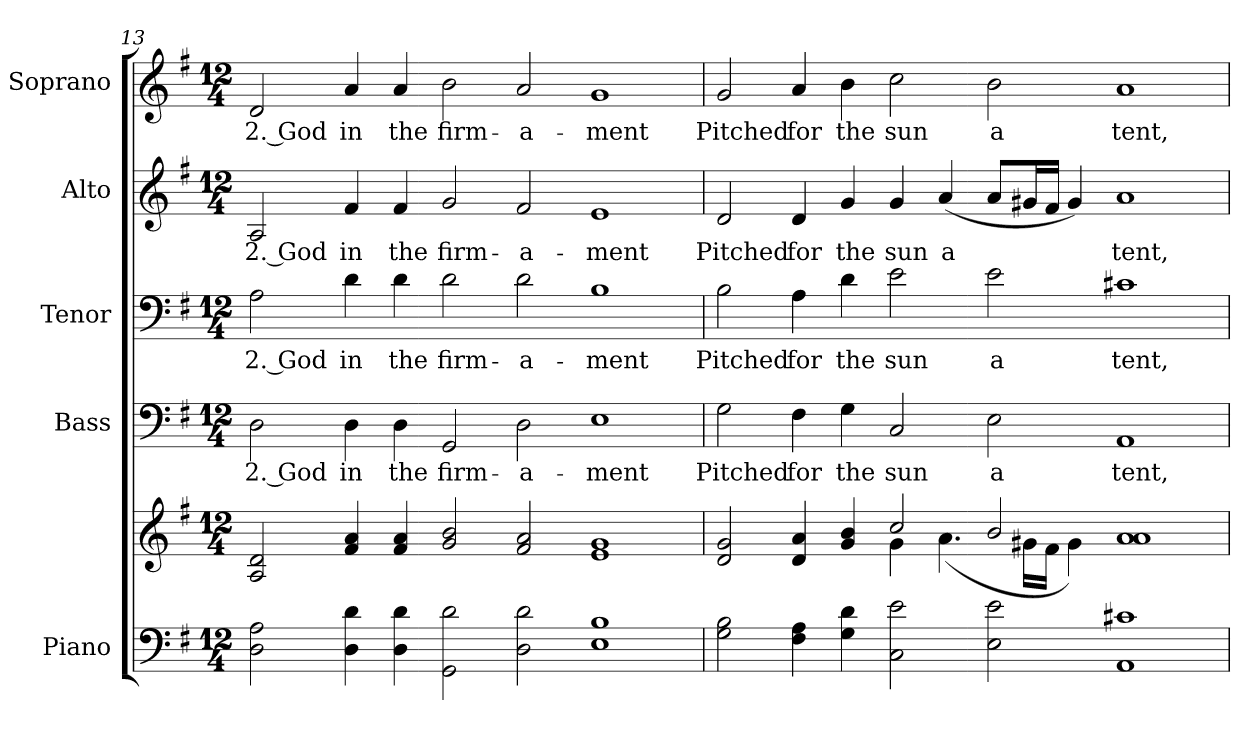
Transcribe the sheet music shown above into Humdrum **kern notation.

**kern	**kern	**kern	**text	**kern	**text	**kern	**text	**kern	**text
*part5	*part5	*part4	*part4	*part3	*part3	*part2	*part2	*part1	*part1
*staff6	*staff5	*staff4	*staff4	*staff3	*staff3	*staff2	*staff2	*staff1	*staff1
*I"Piano	*	*I"Bass	*	*I"Tenor	*	*I"Alto	*	*I"Soprano	*
*I'Pno.	*	*I'B.	*	*I'T.	*	*I'A.	*	*I'S.	*
!!LO:PB:g=z
*clefF4	*clefG2	*clefF4	*	*clefF4	*	*clefG2	*	*clefG2	*
*k[f#]	*k[f#]	*k[f#]	*	*k[f#]	*	*k[f#]	*	*k[f#]	*
*G:	*G:	*G:	*	*G:	*	*G:	*	*G:	*
*M12/4	*M12/4	*M12/4	*	*M12/4	*	*M12/4	*	*M12/4	*
=13	=13	=13	=13	=13	=13	=13	=13	=13	=13
!	!	!	!LO:LY:b:color=#000000	!	!	!	!	!	!
!	!	!	!	!	!LO:LY:b:color=#000000	!	!	!	!
!	!	!	!	!	!	!	!LO:LY:b:color=#000000	!	!
!	!	!	!	!	!	!	!	!	!LO:LY:b:color=#000000
2Di\ 2Ai	2Ai/ 2di	2Di\	2. God	2Ai\	2. God	2Ai/	2. God	2di/	2. God
!	!	!	!LO:LY:b:color=#000000	!	!	!	!	!	!
!	!	!	!	!	!LO:LY:b:color=#000000	!	!	!	!
!	!	!	!	!	!	!	!LO:LY:b:color=#000000	!	!
!	!	!	!	!	!	!	!	!	!LO:LY:b:color=#000000
4Di\ 4di	4f#i/ 4ai	4Di\	in	4di\	in	4f#i/	in	4ai/	in
!	!	!	!LO:LY:b:color=#000000	!	!	!	!	!	!
!	!	!	!	!	!LO:LY:b:color=#000000	!	!	!	!
!	!	!	!	!	!	!	!LO:LY:b:color=#000000	!	!
!	!	!	!	!	!	!	!	!	!LO:LY:b:color=#000000
4Di\ 4di	4f#i/ 4ai	4Di\	the	4di\	the	4f#i/	the	4ai/	the
!	!	!	!LO:LY:b:color=#000000	!	!	!	!	!	!
!	!	!	!	!	!LO:LY:b:color=#000000	!	!	!	!
!	!	!	!	!	!	!	!LO:LY:b:color=#000000	!	!
!	!	!	!	!	!	!	!	!	!LO:LY:b:color=#000000
2GGi\ 2di	2gi/ 2bi	2GGi/	firm-	2di\	firm-	2gi/	firm-	2bi\	firm-
!	!	!	!LO:LY:b:color=#000000	!	!	!	!	!	!
!	!	!	!	!	!LO:LY:b:color=#000000	!	!	!	!
!	!	!	!	!	!	!	!LO:LY:b:color=#000000	!	!
!	!	!	!	!	!	!	!	!	!LO:LY:b:color=#000000
2Di\ 2di	2f#i/ 2ai	2Di\	-a-	2di\	-a-	2f#i/	-a-	2ai/	-a-
!	!	!	!LO:LY:b:color=#000000	!	!	!	!	!	!
!	!	!	!	!	!LO:LY:b:color=#000000	!	!	!	!
!	!	!	!	!	!	!	!LO:LY:b:color=#000000	!	!
!	!	!	!	!	!	!	!	!	!LO:LY:b:color=#000000
1Ei 1Bi	1ei 1gi	1Ei	-ment	1Bi	-ment	1ei	-ment	1gi	-ment
=14	=14	=14	=14	=14	=14	=14	=14	=14	=14
*	*^	*	*	*	*	*	*	*	*
!	!	!	!	!LO:LY:b:color=#000000	!	!	!	!	!	!
!	!	!	!	!	!	!LO:LY:b:color=#000000	!	!	!	!
!	!	!	!	!	!	!	!	!LO:LY:b:color=#000000	!	!
!	!	!	!	!	!	!	!	!	!	!LO:LY:b:color=#000000
2Gi\ 2Bi	2di/ 2gi	1ryy	2Gi\	Pitched	2Bi\	Pitched	2di/	Pitched	2gi/	Pitched
!	!	!	!	!LO:LY:b:color=#000000	!	!	!	!	!	!
!	!	!	!	!	!	!LO:LY:b:color=#000000	!	!	!	!
!	!	!	!	!	!	!	!	!LO:LY:b:color=#000000	!	!
!	!	!	!	!	!	!	!	!	!	!LO:LY:b:color=#000000
4F#i\ 4Ai	4di/ 4ai	.	4F#i\	for	4Ai\	for	4di/	for	4ai/	for
!	!	!	!	!LO:LY:b:color=#000000	!	!	!	!	!	!
!	!	!	!	!	!	!LO:LY:b:color=#000000	!	!	!	!
!	!	!	!	!	!	!	!	!LO:LY:b:color=#000000	!	!
!	!	!	!	!	!	!	!	!	!	!LO:LY:b:color=#000000
4Gi\ 4di	4gi/ 4bi	.	4Gi\	the	4di\	the	4gi/	the	4bi\	the
!	!	!	!	!LO:LY:b:color=#000000	!	!	!	!	!	!
!	!	!	!	!	!	!LO:LY:b:color=#000000	!	!	!	!
!	!	!	!	!	!	!	!	!LO:LY:b:color=#000000	!	!
!	!	!	!	!	!	!	!	!	!	!LO:LY:b:color=#000000
2Ci\ 2ei	2cci/	4gi\	2Ci/	sun	2ei\	sun	4gi/	sun	2cci\	sun
!	!	!	!	!	!	!	!	!LO:LY:b:color=#000000	!	!
.	.	(4.ai\	.	.	.	.	(4ai/	a	.	.
!	!	!	!	!LO:LY:b:color=#000000	!	!	!	!	!	!
!	!	!	!	!	!	!LO:LY:b:color=#000000	!	!	!	!
!	!	!	!	!	!	!	!	!	!	!LO:LY:b:color=#000000
2Ei\ 2ei	2bi/	.	2Ei\	a	2ei\	a	8ai/L	.	2bi\	a
.	.	16g#Xi\LL	.	.	.	.	16g#Xi/L	.	.	.
.	.	16f#i\JJ	.	.	.	.	16f#i/JJ	.	.	.
.	.	4g#i\)	.	.	.	.	4g#i/)	.	.	.
!	!	!	!	!LO:LY:b:color=#000000	!	!	!	!	!	!
!	!	!	!	!	!	!LO:LY:b:color=#000000	!	!	!	!
!	!	!	!	!	!	!	!	!LO:LY:b:color=#000000	!	!
!	!	!	!	!	!	!	!	!	!	!LO:LY:b:color=#000000
1AAi 1c#Xi	1ai 1ai	1ryy	1AAi	tent,	1c#Xi	tent,	1ai	tent,	1ai	tent,
*	*v	*v	*	*	*	*	*	*	*	*
=	=	=	=	=	=	=	=	=	=
*-	*-	*-	*-	*-	*-	*-	*-	*-	*-
